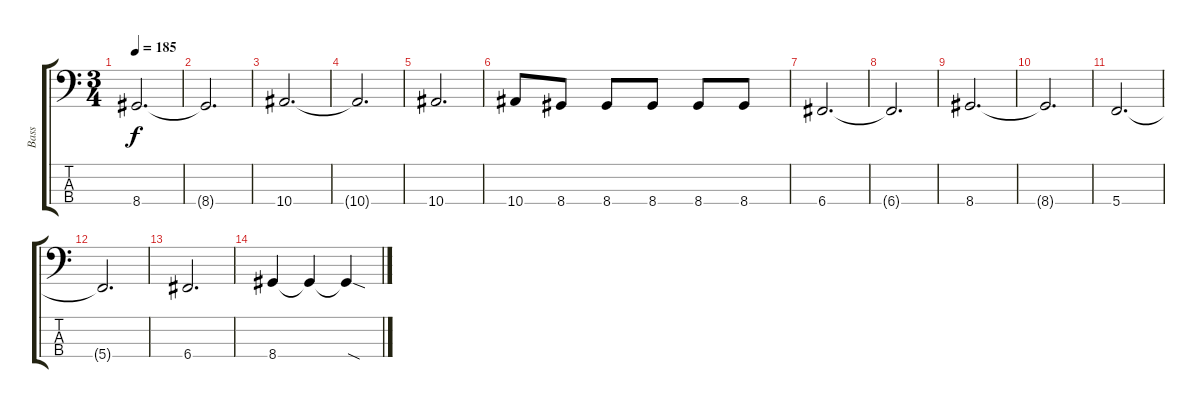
\track ("Bass" "Bass") {instrument electricbasspick}
\staff {score tabs}
\tuning (F2 C2 G1 C1) {hide}
\ts (3 4)
\tempo 185
\clef f4
\ks c
8.4.2{d dy f} |
8.4{t}.2{d} |
10.4.2{d} |
10.4{t}.2{d} |
10.4.2{d} |
10.4.8 8.4.8 8.4.8 8.4.8 8.4.8 8.4.8 |
6.4.2{d} |
6.4{t}.2{d} |
8.4.2{d} |
8.4{t}.2{d} |
5.4.2{d} |
5.4{t}.2{d} |
6.4.2{d} |
8.4.4 8.4{t}.4 8.4{sod t}.4
